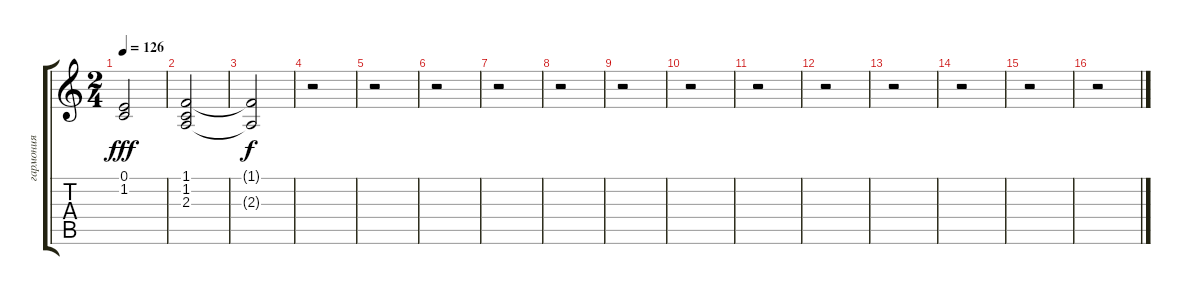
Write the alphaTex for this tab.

\track ("гармония" "гармония") {instrument choiraahs}
\staff {score tabs}
\tuning (E4 B3 G3 D3 A2 E2) {hide}
\ts (2 4)
\tempo 126
\clef g2
\ks c
(0.1 1.2).2{dy fff} |
(1.1 1.2 2.3).2 |
(1.1{t} 2.3{t}).2{dy f} |
r.2 |
r.2 |
r.2 |
r.2 |
r.2 |
r.2 |
r.2 |
r.2 |
r.2 |
r.2 |
r.2 |
r.2 |
r.2
